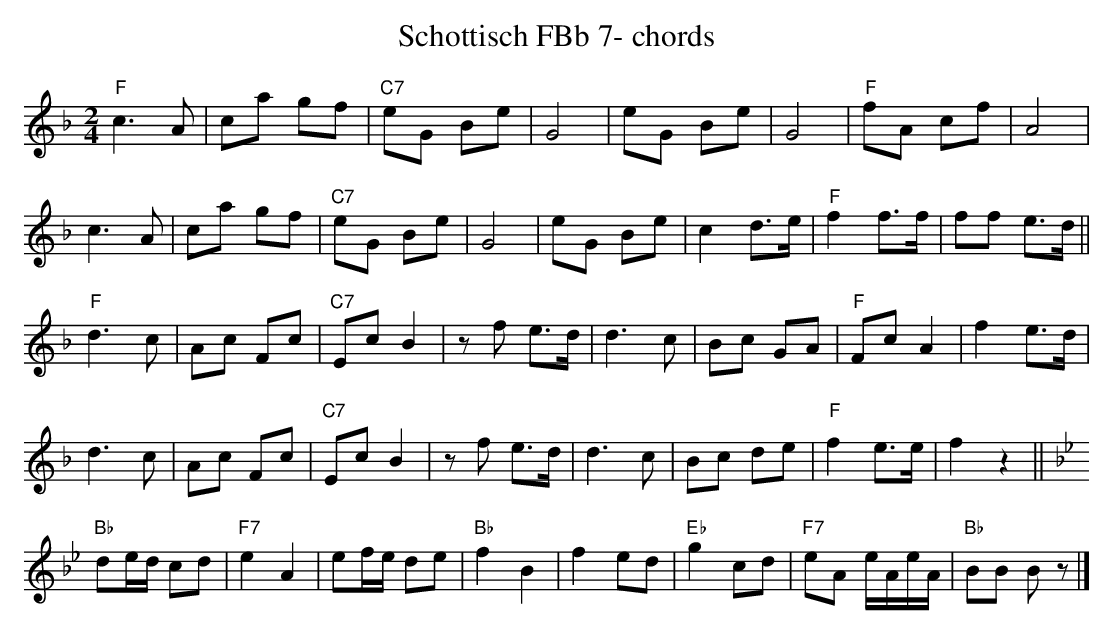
X:1
T:Schottisch FBb 7- chords
M:2/4
L:1/8
K:Fmaj%%MIDI gchordon
"F"c3A | ca gf | "C7"eG Be | G4 | eG Be | G4 | "F"fA cf | A4 |
c3A | ca gf | "C7"eG Be | G4 | eG Be | c2 d>e | "F"f2 f>f | ff e>d ||
"F"d3c | Ac Fc | "C7"EcB2 | zf e>d | d3c | Bc GA | "F"FcA2 | f2 e>d |
d3c | Ac Fc | "C7"EcB2 | zf e>d | d3c | Bc de | "F"f2 e>e | f2z2 || [K:Bbmaj]
"Bb"de/2d/2 cd | "F7"e2A2 | ef/2e/2 de | "Bb"f2B2 | f2ed | "Eb"g2cd | "F7"eA e/2A/2e/2A/2 | "Bb"BB Bz |]
